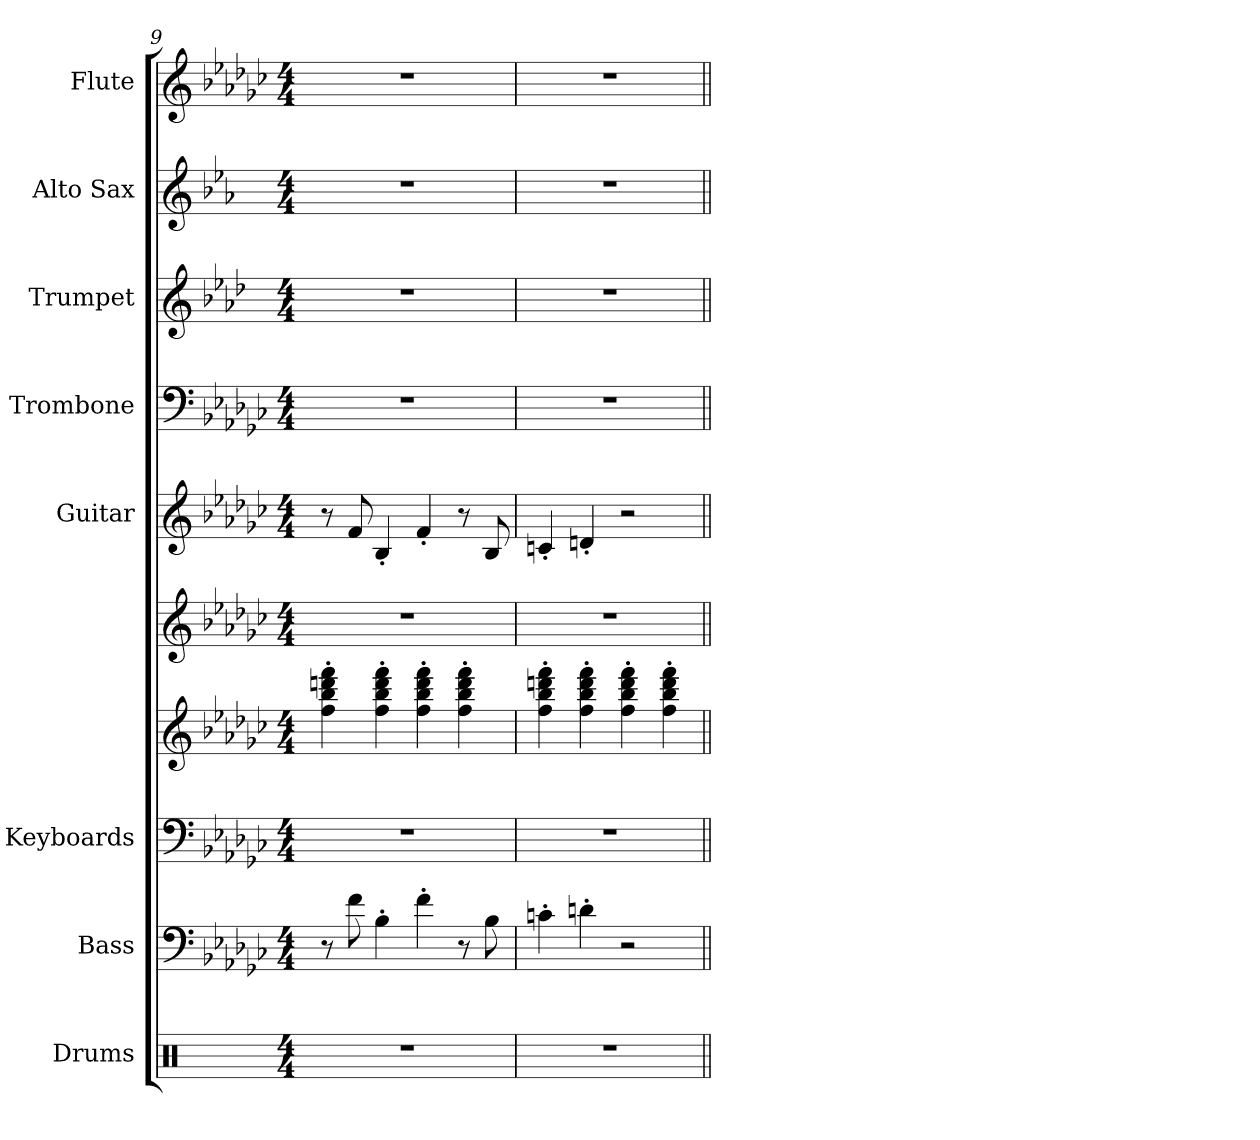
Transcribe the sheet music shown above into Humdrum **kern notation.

**kern	**kern	**kern	**kern	**kern	**kern	**kern	**kern	**kern	**kern
*part8	*part7	*part6	*part6	*part6	*part5	*part4	*part3	*part2	*part1
*staff10	*staff9	*staff8	*staff7	*staff6	*staff5	*staff4	*staff3	*staff2	*staff1
*I"Drums	*I"Bass	*I"Keyboards	*	*	*I"Guitar	*I"Trombone	*I"Trumpet	*I"Alto Sax	*I"Flute
*I'Dr.	*I'Bass	*I'Kbd.	*	*	*	*I'Tbn.	*I'Tpt.	*I'Alto Sax.	*I'Fl.
*clefX	*clefF4	*clefF4	*clefG2	*clefG2	*clefG2	*clefF4	*clefG2	*clefG2	*clefG2
*	*ITrd7c12	*	*	*	*ITrd7c12	*	*ITrd1c2	*ITrd5c9	*
*k[]	*k[b-e-a-d-g-c-]	*k[b-e-a-d-g-c-]	*k[b-e-a-d-g-c-]	*k[b-e-a-d-g-c-]	*k[b-e-a-d-g-c-]	*k[b-e-a-d-g-c-]	*k[b-e-a-d-g-c-]	*k[b-e-a-d-g-c-]	*k[b-e-a-d-g-c-]
*C:	*G-:	*G-:	*G-:	*G-:	*G-:	*G-:	*G-:	*G-:	*G-:
*M4/4	*M4/4	*M4/4	*M4/4	*M4/4	*M4/4	*M4/4	*M4/4	*M4/4	*M4/4
=9	=9	=9	=9	=9	=9	=9	=9	=9	=9
1r	8r	1r	4ffi\' 4bb-i' 4dddni' 4fffi'	1r	8r	1r	1r	1r	1r
.	8Fi\	.	.	.	8Fi/	.	.	.	.
.	4BB-'i\	.	4ffi\' 4bb-i' 4dddi' 4fffi'	.	4BB-'i/	.	.	.	.
.	4F'i\	.	4ffi\' 4bb-i' 4dddi' 4fffi'	.	4F'i/	.	.	.	.
.	8r	.	4ffi\' 4bb-i' 4dddi' 4fffi'	.	8r	.	.	.	.
.	8BB-i\	.	.	.	8BB-i/	.	.	.	.
=10	=10	=10	=10	=10	=10	=10	=10	=10	=10
1r	4Cn'i\	1r	4ffi\' 4bb-i' 4dddni' 4fffi'	1r	4Cn'i/	1r	1r	1r	1r
.	4Dn'i\	.	4ffi\' 4bb-i' 4dddi' 4fffi'	.	4Dn'i/	.	.	.	.
.	2r	.	4ffi\' 4bb-i' 4dddi' 4fffi'	.	2r	.	.	.	.
.	.	.	4ffi\' 4bb-i' 4dddi' 4fffi'	.	.	.	.	.	.
=||	=||	=||	=||	=||	=||	=||	=||	=||	=||
*-	*-	*-	*-	*-	*-	*-	*-	*-	*-
